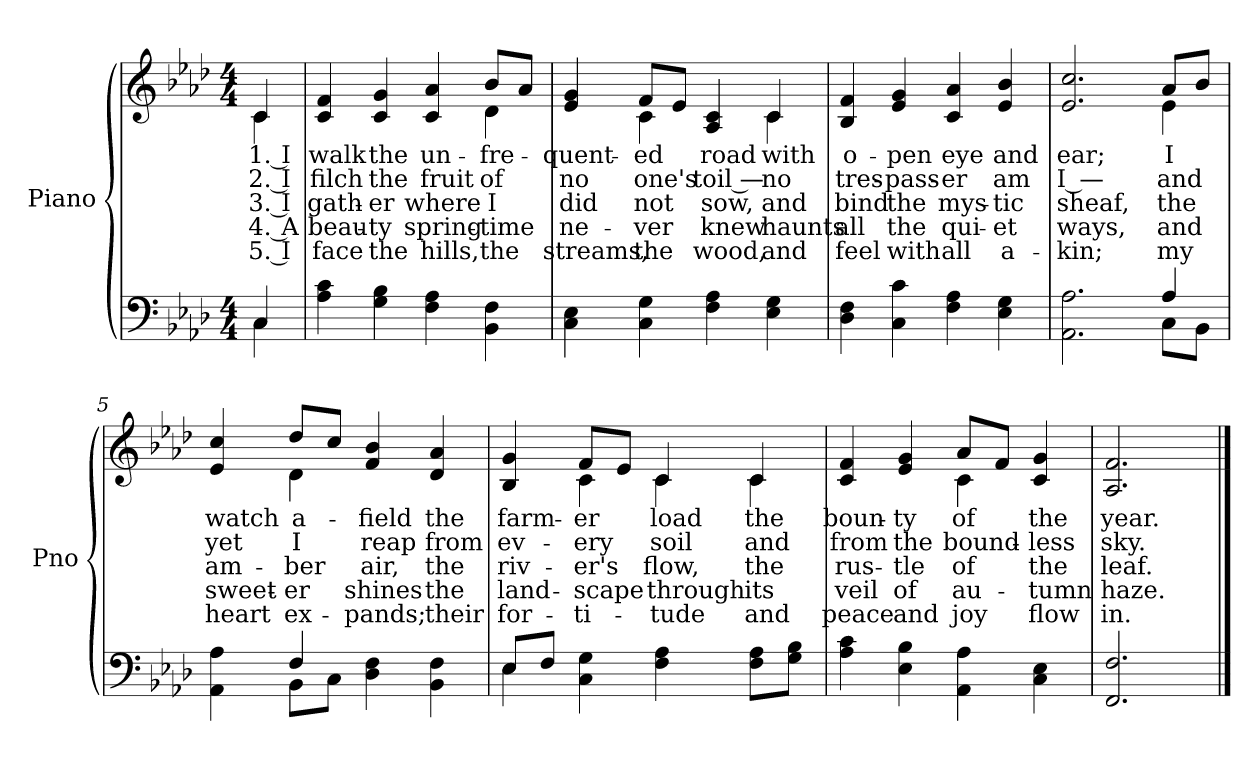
**kern	**kern	**text	**text	**text	**text	**text
*part2	*part1	*part1	*part1	*part1	*part1	*part1
*staff2	*staff1	*staff1	*staff1	*staff1	*staff1	*staff1
*I"Piano	*I"Piano	*	*	*	*	*
*I'Pno	*I'Pno	*	*	*	*	*
*clefF4	*clefG2	*	*	*	*	*
*k[b-e-a-d-]	*k[b-e-a-d-]	*	*	*	*	*
*M4/4	*M4/4	*	*	*	*	*
*MM120	*MM120	*	*	*	*	*
=	=	=	=	=	=	=
*^	*	*	*	*	*	*
!	!	!	!LO:LY:b	!LO:LY:b	!LO:LY:b	!LO:LY:b	!LO:LY:b
*	*	*^	*	*	*	*	*
4C/	4C\	4c/	4c\	1. I	2. I	3. I	4. A	5. I
=1	=1	=1	=1	=1	=1	=1	=1	=1
!	!	!	!	!LO:LY:b	!LO:LY:b	!LO:LY:b	!LO:LY:b	!LO:LY:b
*v	*v	*	*	*	*	*	*	*
4A-\ 4c\	4c/ 4f/	2.ryy	walk	filch	gath-	beau-	face
!	!	!	!LO:LY:b	!LO:LY:b	!LO:LY:b	!LO:LY:b	!LO:LY:b
4G\ 4B-\	4c/ 4g/	.	the	the	-er	-ty	the
!	!	!	!LO:LY:b	!LO:LY:b	!LO:LY:b	!LO:LY:b	!LO:LY:b
4F\ 4A-\	4c/ 4a-/	.	un-	fruit	where	spring-	hills,
!	!	!	!LO:LY:b	!LO:LY:b	!LO:LY:b	!LO:LY:b	!LO:LY:b
4BB-\ 4F\	8b-/L	4d-\	-fre-	of	I	-time	the
.	8a-/J	.	.	.	.	.	.
=2	=2	=2	=2	=2	=2	=2	=2
!	!	!	!LO:LY:b	!LO:LY:b	!LO:LY:b	!LO:LY:b	!LO:LY:b
4C\ 4E-\	4e-/ 4g/	4ryy	-quent-	no	did	ne-	streams,
!	!	!	!LO:LY:b	!LO:LY:b	!LO:LY:b	!LO:LY:b	!LO:LY:b
4C\ 4G\	8f/L	4c\	-ed	one's	not	-ver	the
.	8e-/J	.	.	.	.	.	.
!	!	!	!LO:LY:b	!LO:LY:b	!LO:LY:b	!LO:LY:b	!LO:LY:b
4F\ 4A-\	4A-/ 4c/	4ryy	road	toil —	sow,	knew	wood,
!	!	!	!LO:LY:b	!LO:LY:b	!LO:LY:b	!LO:LY:b	!LO:LY:b
4E-\ 4G\	4c/	4c\	with	no	and	haunts	and
!!LO:LB:g=z
=3	=3	=3	=3	=3	=3	=3	=3
!	!	!	!LO:LY:b	!LO:LY:b	!LO:LY:b	!LO:LY:b	!LO:LY:b
*	*v	*v	*	*	*	*	*
4D-\ 4F\	4B-/ 4f/	o-	tres-	bind	all	feel
!	!	!LO:LY:b	!LO:LY:b	!LO:LY:b	!LO:LY:b	!LO:LY:b
4C\ 4c\	4e-/ 4g/	-pen	-pass-	the	the	with
!	!	!LO:LY:b	!LO:LY:b	!LO:LY:b	!LO:LY:b	!LO:LY:b
4F\ 4A-\	4c/ 4a-/	eye	-er	mys-	qui-	all
!	!	!LO:LY:b	!LO:LY:b	!LO:LY:b	!LO:LY:b	!LO:LY:b
4E-\ 4G\	4e-/ 4b-/	and	am	-tic	-et	a-
=4	=4	=4	=4	=4	=4	=4
*^	*	*	*	*	*	*
!	!	!	!LO:LY:b	!LO:LY:b	!LO:LY:b	!LO:LY:b	!LO:LY:b
*	*	*^	*	*	*	*	*
2.AA-\ 2.A-\	2.ryy	2.e-/ 2.cc/	2.ryy	ear;	I —	sheaf,	ways,	-kin;
!	!	!	!	!LO:LY:b	!LO:LY:b	!LO:LY:b	!LO:LY:b	!LO:LY:b
8C\L	4A-/	8a-/L	4e-\	I	and	the	and	my
8BB-\J	.	8b-/J	.	.	.	.	.	.
=5	=5	=5	=5	=5	=5	=5	=5	=5
!	!	!	!	!LO:LY:b	!LO:LY:b	!LO:LY:b	!LO:LY:b	!LO:LY:b
4AA-\ 4A-\	4ryy	4e-/ 4cc/	4ryy	watch	yet	am-	sweet-	heart
!	!	!	!	!LO:LY:b	!LO:LY:b	!LO:LY:b	!LO:LY:b	!LO:LY:b
8BB-\L	4F/	8dd-/L	4d-\	a-	I	-ber	-er	ex-
8C\J	.	8cc/J	.	.	.	.	.	.
!	!	!	!	!LO:LY:b	!LO:LY:b	!LO:LY:b	!LO:LY:b	!LO:LY:b
4D-\ 4F\	2ryy	4f/ 4b-/	2ryy	-field	reap	air,	shines	-pands;
!	!	!	!	!LO:LY:b	!LO:LY:b	!LO:LY:b	!LO:LY:b	!LO:LY:b
4BB-\ 4F\	.	4d-/ 4a-/	.	the	from	the	the	their
!!LO:LB:g=z	!!
=6	=6	=6	=6	=6	=6	=6	=6	=6
!	!	!	!	!LO:LY:b	!LO:LY:b	!LO:LY:b	!LO:LY:b	!LO:LY:b
8E-/L	4E-\	4B-/ 4g/	4ryy	farm-	ev-	riv-	land-	for-
8F/J	.	.	.	.	.	.	.	.
!	!	!	!	!LO:LY:b	!LO:LY:b	!LO:LY:b	!LO:LY:b	!LO:LY:b
4C\ 4G\	2.ryy	8f/L	4c\	-er	-ery	-er's	-scape	-ti-
.	.	8e-/J	.	.	.	.	.	.
!	!	!	!	!LO:LY:b	!LO:LY:b	!LO:LY:b	!LO:LY:b	!LO:LY:b
4F\ 4A-\	.	4c/	4c\	load	soil	flow,	through	-tude
!	!	!	!	!LO:LY:b	!LO:LY:b	!LO:LY:b	!LO:LY:b	!LO:LY:b
8F\ 8A-\L	.	4c/	4c\	the	and	the	its	and
8G\ 8B-\J	.	.	.	.	.	.	.	.
*v	*v	*	*	*	*	*	*	*
=7	=7	=7	=7	=7	=7	=7	=7
!	!	!	!LO:LY:b	!LO:LY:b	!LO:LY:b	!LO:LY:b	!LO:LY:b
4A-\ 4c\	4c/ 4f/	2ryy	boun-	from	rus-	veil	peace
!	!	!	!LO:LY:b	!LO:LY:b	!LO:LY:b	!LO:LY:b	!LO:LY:b
4E-\ 4B-\	4e-/ 4g/	.	-ty	the	-tle	of	and
!	!	!	!LO:LY:b	!LO:LY:b	!LO:LY:b	!LO:LY:b	!LO:LY:b
4AA-\ 4A-\	8a-/L	4c\	of	bound-	of	au-	joy
.	8f/J	.	.	.	.	.	.
!	!	!	!LO:LY:b	!LO:LY:b	!LO:LY:b	!LO:LY:b	!LO:LY:b
4C\ 4E-\	4c/ 4g/	4ryy	the	-less	the	-tumn	flow
=8	=8	=8	=8	=8	=8	=8	=8
!	!	!	!LO:LY:b	!LO:LY:b	!LO:LY:b	!LO:LY:b	!LO:LY:b
*	*v	*v	*	*	*	*	*
2.FF/ 2.F/	2.A-/ 2.f/	year.	sky.	leaf.	haze.	in.
==	==	==	==	==	==	==
*-	*-	*-	*-	*-	*-	*-
